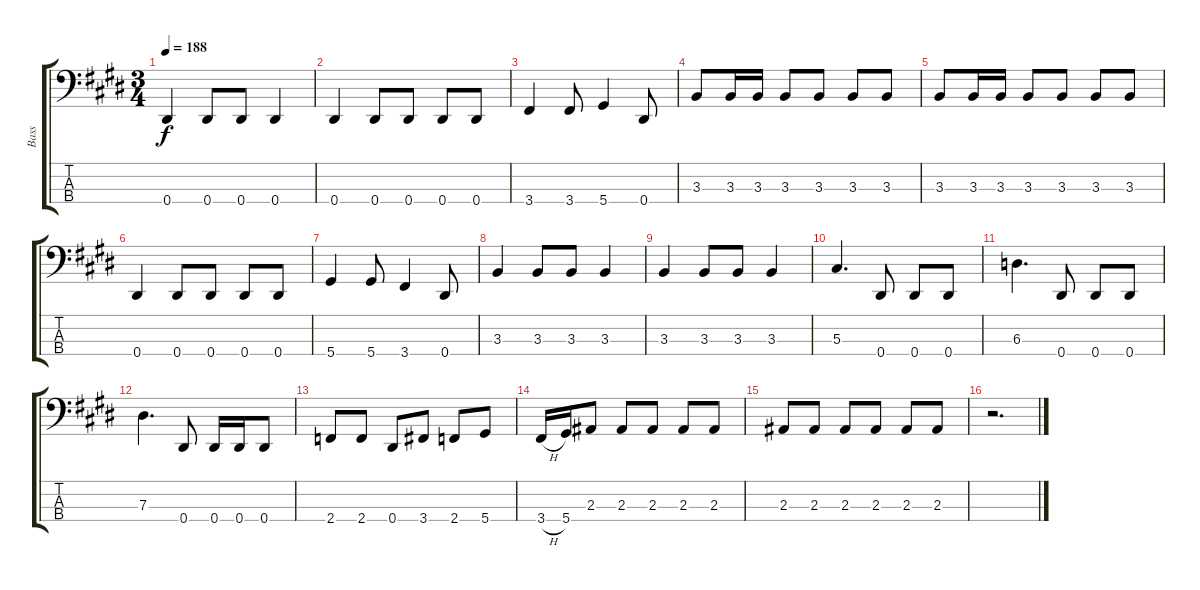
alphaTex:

\track ("Bass" "Bass") {instrument electricbassfinger}
\staff {score tabs}
\tuning (Gb2 Db2 Ab1 Eb1) {hide}
\ts (3 4)
\tempo 188
\clef f4
\ks e
0.4.4{dy f} 0.4.8 0.4.8 0.4.4 |
0.4.4 0.4.8 0.4.8 0.4.8 0.4.8 |
3.4.4 3.4.8 5.4.4 0.4.8 |
3.3.8 3.3.16 3.3.16 3.3.8 3.3.8 3.3.8 3.3.8 |
3.3.8 3.3.16 3.3.16 3.3.8 3.3.8 3.3.8 3.3.8 |
0.4.4 0.4.8 0.4.8 0.4.8 0.4.8 |
5.4.4 5.4.8 3.4.4 0.4.8 |
3.3.4 3.3.8 3.3.8 3.3.4 |
3.3.4 3.3.8 3.3.8 3.3.4 |
5.3.4{d} 0.4.8 0.4.8 0.4.8 |
6.3.4{d} 0.4.8 0.4.8 0.4.8 |
7.3.4{d} 0.4.8 0.4.16 0.4.16 0.4.8 |
2.4.8 2.4.8 0.4.8 3.4.8 2.4.8 5.4.8 |
3.4{h}.16 5.4.16 2.3.8 2.3.8 2.3.8 2.3.8 2.3.8 |
2.3.8 2.3.8 2.3.8 2.3.8 2.3.8 2.3.8 |
r.2{d}
